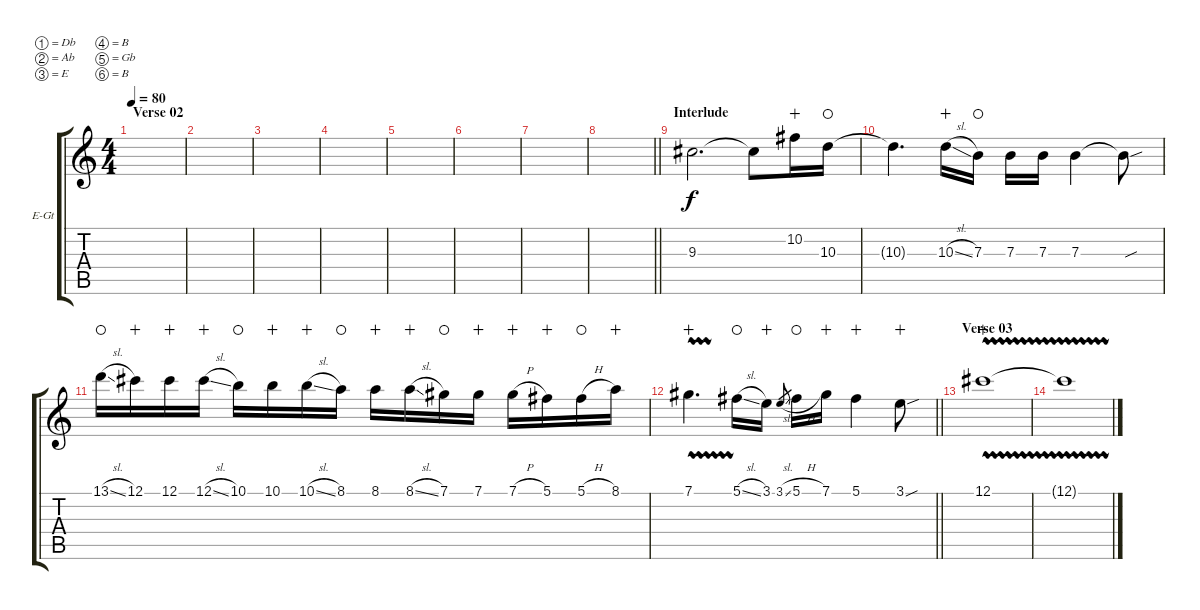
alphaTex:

\bracketExtendMode groupsimilarinstruments
\firstSystemTrackNameOrientation horizontal
\otherSystemsTrackNameOrientation horizontal
\track ("Solo guitar" "E-Gt") {instrument overdrivenguitar}
\staff {score tabs}
\tuning (Db4 Ab3 E3 B2 Gb2 B1)
\ts (4 4)
\section ("" "Verse 02")
\tempo 80
\clef g2
\ks c
|
|
|
|
|
|
|
\barLineRight lightlight
|
\section ("" "Interlude")
9.3.2{d} 9.3{t}.8 10.2.16{wahc} 10.3.16{waho} |
10.3{t}.4{d} 10.3{sl}.16{wahc} 7.3.16{waho} 7.3.16 7.3.16 7.3.4 7.3{sou t}.8 |
\scale
0.555253 13.1{sl}.16{waho} 12.1.16{wahc} 12.1.16{wahc} 12.1{sl}.16{wahc} 10.1.16{waho} 10.1.16{wahc} 10.1{sl}.16{wahc} 8.1.16{waho} 8.1.16{wahc} 8.1{sl}.16{wahc} 7.1.16{waho} 7.1.16{wahc} 7.1{h}.16{wahc} 5.1.16{wahc} 5.1{h}.16{waho} 8.1.16{wahc} |
\scale
0.444364
\barLineRight lightlight
7.1{vw}.4{d wahc} 5.1{sl}.16{waho} 3.1.16{wahc} 3.1{sl}.8{gr} 5.1{h}.16{waho} 7.1.16{wahc} 5.1.4{wahc} 3.1{sou}.8{wahc} |
\section ("" "Verse 03")
12.1{vw}.1{wahc} |
12.1{vw t}.1
